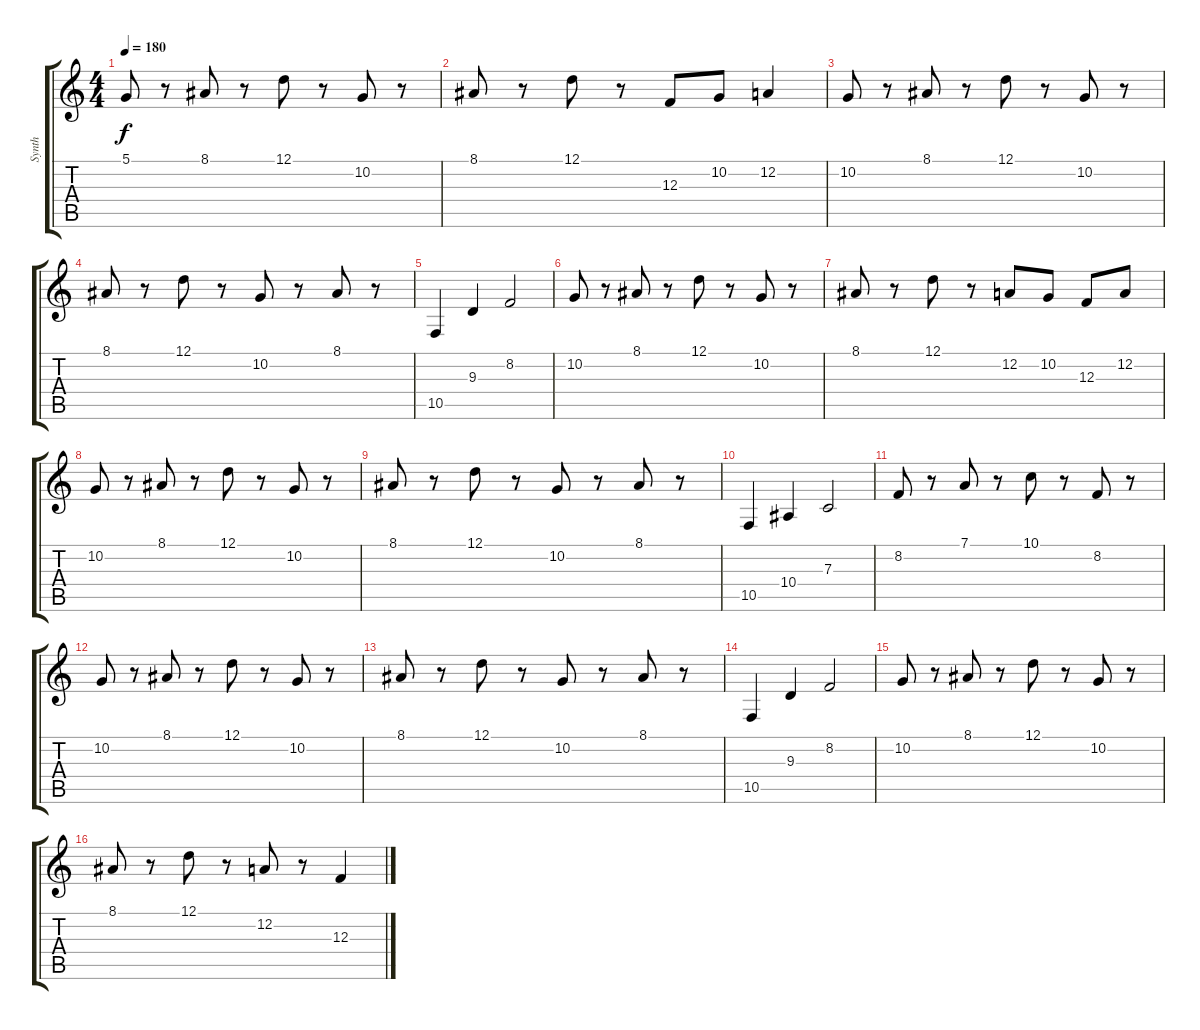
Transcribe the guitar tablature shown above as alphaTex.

\track ("Synth" "Synth") {instrument harpsichord}
\staff {score tabs}
\tuning (D4 A3 F3 C3 G2 D2) {hide}
\ts (4 4)
\tempo 180
\clef g2
\ks c
5.1.8{dy f} r.8 8.1.8 r.8 12.1.8 r.8 10.2.8 r.8 |
8.1.8 r.8 12.1.8 r.8 12.3.8 10.2.8 12.2.4 |
10.2.8 r.8 8.1.8 r.8 12.1.8 r.8 10.2.8 r.8 |
8.1.8 r.8 12.1.8 r.8 10.2.8 r.8 8.1.8 r.8 |
10.5.4 9.3.4 8.2.2 |
10.2.8 r.8 8.1.8 r.8 12.1.8 r.8 10.2.8 r.8 |
8.1.8 r.8 12.1.8 r.8 12.2.8 10.2.8 12.3.8 12.2.8 |
10.2.8 r.8 8.1.8 r.8 12.1.8 r.8 10.2.8 r.8 |
8.1.8 r.8 12.1.8 r.8 10.2.8 r.8 8.1.8 r.8 |
10.5.4 10.4.4 7.3.2 |
8.2.8 r.8 7.1.8 r.8 10.1.8 r.8 8.2.8 r.8 |
10.2.8 r.8 8.1.8 r.8 12.1.8 r.8 10.2.8 r.8 |
8.1.8 r.8 12.1.8 r.8 10.2.8 r.8 8.1.8 r.8 |
10.5.4 9.3.4 8.2.2 |
10.2.8 r.8 8.1.8 r.8 12.1.8 r.8 10.2.8 r.8 |
8.1.8 r.8 12.1.8 r.8 12.2.8 r.8 12.3.4
